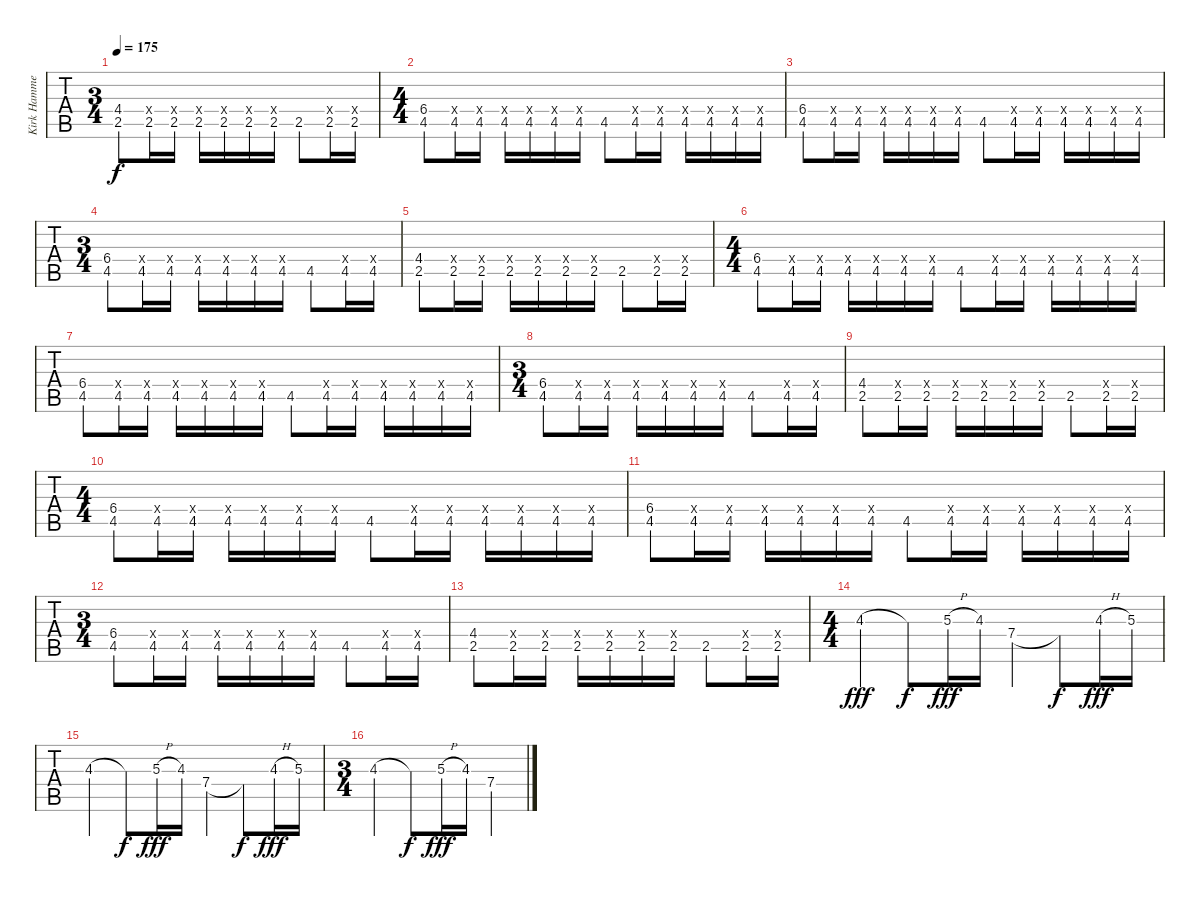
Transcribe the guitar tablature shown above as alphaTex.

\track ("Kirk Hammett" "Kirk Hamme") {instrument distortionguitar}
\staff {tabs}
\tuning (E4 B3 G3 D3 A2 E2) {hide}
\ts (3 4)
\tempo 175
\clef g2
\ks c
(4.4 2.5).8{dy f} (0.4{x} 2.5).16 (0.4{x} 2.5).16 (0.4{x} 2.5).16 (0.4{x} 2.5).16 (0.4{x} 2.5).16 (0.4{x} 2.5).16 2.5.8 (0.4{x} 2.5).16 (0.4{x} 2.5).16 |
\ts (4 4)
(6.4 4.5).8 (0.4{x} 4.5).16 (0.4{x} 4.5).16 (0.4{x} 4.5).16 (0.4{x} 4.5).16 (0.4{x} 4.5).16 (0.4{x} 4.5).16 4.5.8 (0.4{x} 4.5).16 (0.4{x} 4.5).16 (0.4{x} 4.5).16 (0.4{x} 4.5).16 (0.4{x} 4.5).16 (0.4{x} 4.5).16 |
(6.4 4.5).8 (0.4{x} 4.5).16 (0.4{x} 4.5).16 (0.4{x} 4.5).16 (0.4{x} 4.5).16 (0.4{x} 4.5).16 (0.4{x} 4.5).16 4.5.8 (0.4{x} 4.5).16 (0.4{x} 4.5).16 (0.4{x} 4.5).16 (0.4{x} 4.5).16 (0.4{x} 4.5).16 (0.4{x} 4.5).16 |
\ts (3 4)
(6.4 4.5).8 (0.4{x} 4.5).16 (0.4{x} 4.5).16 (0.4{x} 4.5).16 (0.4{x} 4.5).16 (0.4{x} 4.5).16 (0.4{x} 4.5).16 4.5.8 (0.4{x} 4.5).16 (0.4{x} 4.5).16 |
(4.4 2.5).8 (0.4{x} 2.5).16 (0.4{x} 2.5).16 (0.4{x} 2.5).16 (0.4{x} 2.5).16 (0.4{x} 2.5).16 (0.4{x} 2.5).16 2.5.8 (0.4{x} 2.5).16 (0.4{x} 2.5).16 |
\ts (4 4)
(6.4 4.5).8 (0.4{x} 4.5).16 (0.4{x} 4.5).16 (0.4{x} 4.5).16 (0.4{x} 4.5).16 (0.4{x} 4.5).16 (0.4{x} 4.5).16 4.5.8 (0.4{x} 4.5).16 (0.4{x} 4.5).16 (0.4{x} 4.5).16 (0.4{x} 4.5).16 (0.4{x} 4.5).16 (0.4{x} 4.5).16 |
(6.4 4.5).8 (0.4{x} 4.5).16 (0.4{x} 4.5).16 (0.4{x} 4.5).16 (0.4{x} 4.5).16 (0.4{x} 4.5).16 (0.4{x} 4.5).16 4.5.8 (0.4{x} 4.5).16 (0.4{x} 4.5).16 (0.4{x} 4.5).16 (0.4{x} 4.5).16 (0.4{x} 4.5).16 (0.4{x} 4.5).16 |
\ts (3 4)
(6.4 4.5).8 (0.4{x} 4.5).16 (0.4{x} 4.5).16 (0.4{x} 4.5).16 (0.4{x} 4.5).16 (0.4{x} 4.5).16 (0.4{x} 4.5).16 4.5.8 (0.4{x} 4.5).16 (0.4{x} 4.5).16 |
(4.4 2.5).8 (0.4{x} 2.5).16 (0.4{x} 2.5).16 (0.4{x} 2.5).16 (0.4{x} 2.5).16 (0.4{x} 2.5).16 (0.4{x} 2.5).16 2.5.8 (0.4{x} 2.5).16 (0.4{x} 2.5).16 |
\ts (4 4)
(6.4 4.5).8 (0.4{x} 4.5).16 (0.4{x} 4.5).16 (0.4{x} 4.5).16 (0.4{x} 4.5).16 (0.4{x} 4.5).16 (0.4{x} 4.5).16 4.5.8 (0.4{x} 4.5).16 (0.4{x} 4.5).16 (0.4{x} 4.5).16 (0.4{x} 4.5).16 (0.4{x} 4.5).16 (0.4{x} 4.5).16 |
(6.4 4.5).8 (0.4{x} 4.5).16 (0.4{x} 4.5).16 (0.4{x} 4.5).16 (0.4{x} 4.5).16 (0.4{x} 4.5).16 (0.4{x} 4.5).16 4.5.8 (0.4{x} 4.5).16 (0.4{x} 4.5).16 (0.4{x} 4.5).16 (0.4{x} 4.5).16 (0.4{x} 4.5).16 (0.4{x} 4.5).16 |
\ts (3 4)
(6.4 4.5).8 (0.4{x} 4.5).16 (0.4{x} 4.5).16 (0.4{x} 4.5).16 (0.4{x} 4.5).16 (0.4{x} 4.5).16 (0.4{x} 4.5).16 4.5.8 (0.4{x} 4.5).16 (0.4{x} 4.5).16 |
(4.4 2.5).8 (0.4{x} 2.5).16 (0.4{x} 2.5).16 (0.4{x} 2.5).16 (0.4{x} 2.5).16 (0.4{x} 2.5).16 (0.4{x} 2.5).16 2.5.8 (0.4{x} 2.5).16 (0.4{x} 2.5).16 |
\ts (4 4)
4.3.4{dy fff volume 15} 4.3{t}.8{dy f} 5.3{h}.16{dy fff} 4.3.16 7.4.4 7.4{t}.8{dy f} 4.3{h}.16{dy fff} 5.3.16 |
4.3.4 4.3{t}.8{dy f} 5.3{h}.16{dy fff} 4.3.16 7.4.4 7.4{t}.8{dy f} 4.3{h}.16{dy fff} 5.3.16 |
\ts (3 4)
4.3.4 4.3{t}.8{dy f} 5.3{h}.16{dy fff} 4.3.16 7.4.4
